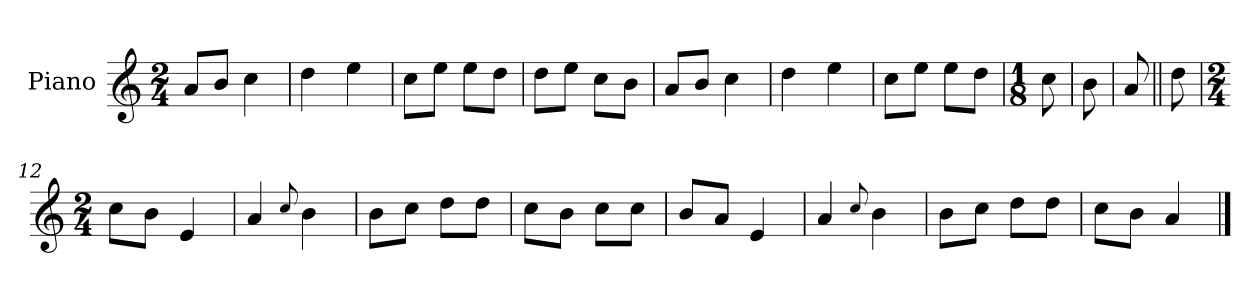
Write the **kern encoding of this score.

**kern
*part1
*staff1
*I"Piano
*I'Pno.
*clefG2
*k[]
*M2/4
=1
8a/L
8b/J
4cc\
=2
4dd\
4ee\
=3
8cc\L
8ee\J
8ee\L
8dd\J
=4
8dd\L
8ee\J
8cc\L
8b\J
=5
8a/L
8b/J
4cc\
=6
4dd\
4ee\
=7
8cc\L
8ee\J
8ee\L
8dd\J
=8
*M1/8
8cc\
=9
8b\
=10
8a/
=11||
8dd\
=12
*M2/4
8cc\L
8b\J
4e/
!!LO:LB:g=z
=13
4a/
8qqcc/
4b\
=14
8b\L
8cc\J
8dd\L
8dd\J
=15
8cc\L
8b\J
8cc\L
8cc\J
=16
8b/L
8a/J
4e/
=17
4a/
8qqcc/
4b\
=18
8b\L
8cc\J
8dd\L
8dd\J
=19
8cc\L
8b\J
4a/
==
*-
